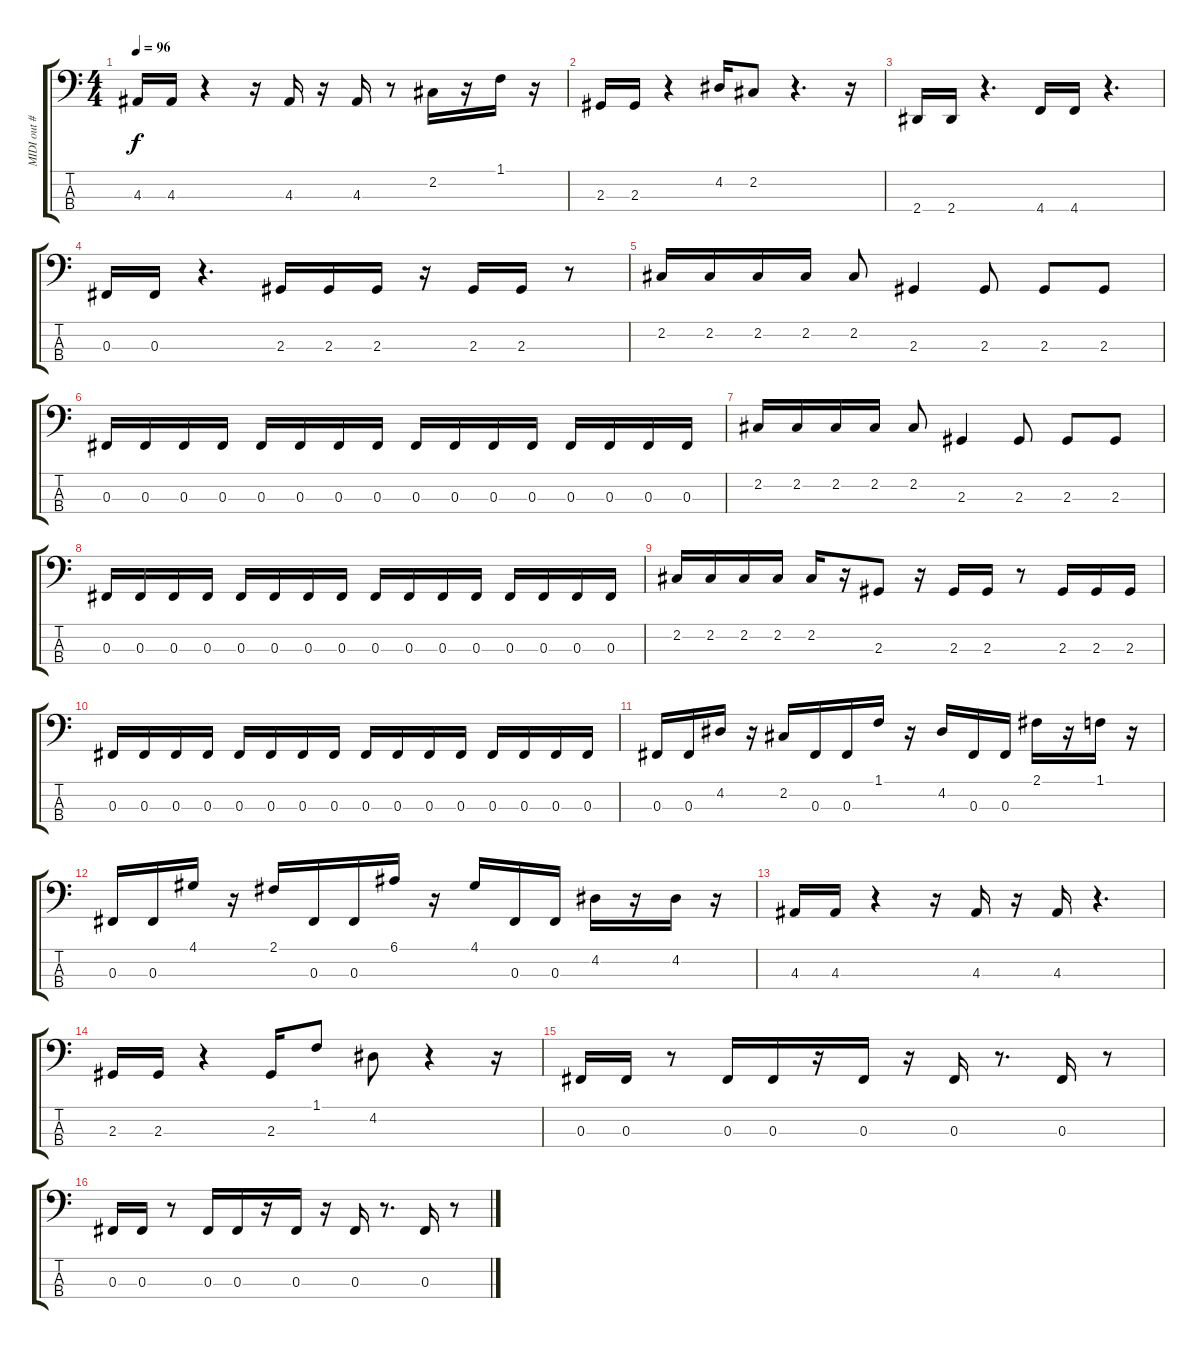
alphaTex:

\track ("MIDI out #2" "MIDI out #") {instrument electricbassfinger}
\staff {score tabs}
\tuning (E2 B1 Gb1 Db1) {hide}
\ts (4 4)
\tempo 96
\clef f4
\ks c
4.3.16{dy f} 4.3.16 r.4 r.16 4.3.16 r.16 4.3.16 r.8 2.2.16 r.16 1.1.16 r.16 |
2.3.16 2.3.16 r.4 4.2.16 2.2.8 r.4{d} r.16 |
2.4.16 2.4.16 r.4{d} 4.4.16 4.4.16 r.4{d} |
0.3.16 0.3.16 r.4{d} 2.3.16 2.3.16 2.3.16 r.16 2.3.16 2.3.16 r.8 |
2.2.16 2.2.16 2.2.16 2.2.16 2.2.8 2.3.4 2.3.8 2.3.8 2.3.8 |
0.3.16 0.3.16 0.3.16 0.3.16 0.3.16 0.3.16 0.3.16 0.3.16 0.3.16 0.3.16 0.3.16 0.3.16 0.3.16 0.3.16 0.3.16 0.3.16 |
2.2.16 2.2.16 2.2.16 2.2.16 2.2.8 2.3.4 2.3.8 2.3.8 2.3.8 |
0.3.16 0.3.16 0.3.16 0.3.16 0.3.16 0.3.16 0.3.16 0.3.16 0.3.16 0.3.16 0.3.16 0.3.16 0.3.16 0.3.16 0.3.16 0.3.16 |
2.2.16 2.2.16 2.2.16 2.2.16 2.2.16 r.16 2.3.8 r.16 2.3.16 2.3.16 r.8 2.3.16 2.3.16 2.3.16 |
0.3.16 0.3.16 0.3.16 0.3.16 0.3.16 0.3.16 0.3.16 0.3.16 0.3.16 0.3.16 0.3.16 0.3.16 0.3.16 0.3.16 0.3.16 0.3.16 |
0.3.16 0.3.16 4.2.16 r.16 2.2.16 0.3.16 0.3.16 1.1.16 r.16 4.2.16 0.3.16 0.3.16 2.1.16 r.16 1.1.16 r.16 |
0.3.16 0.3.16 4.1.16 r.16 2.1.16 0.3.16 0.3.16 6.1.16 r.16 4.1.16 0.3.16 0.3.16 4.2.16 r.16 4.2.16 r.16 |
4.3.16 4.3.16 r.4 r.16 4.3.16 r.16 4.3.16 r.4{d} |
2.3.16 2.3.16 r.4 2.3.16 1.1.8 4.2.8 r.4 r.16 |
0.3.16 0.3.16 r.8 0.3.16 0.3.16 r.16 0.3.16 r.16 0.3.16 r.8{d} 0.3.16 r.8 |
0.3.16 0.3.16 r.8 0.3.16 0.3.16 r.16 0.3.16 r.16 0.3.16 r.8{d} 0.3.16 r.8
